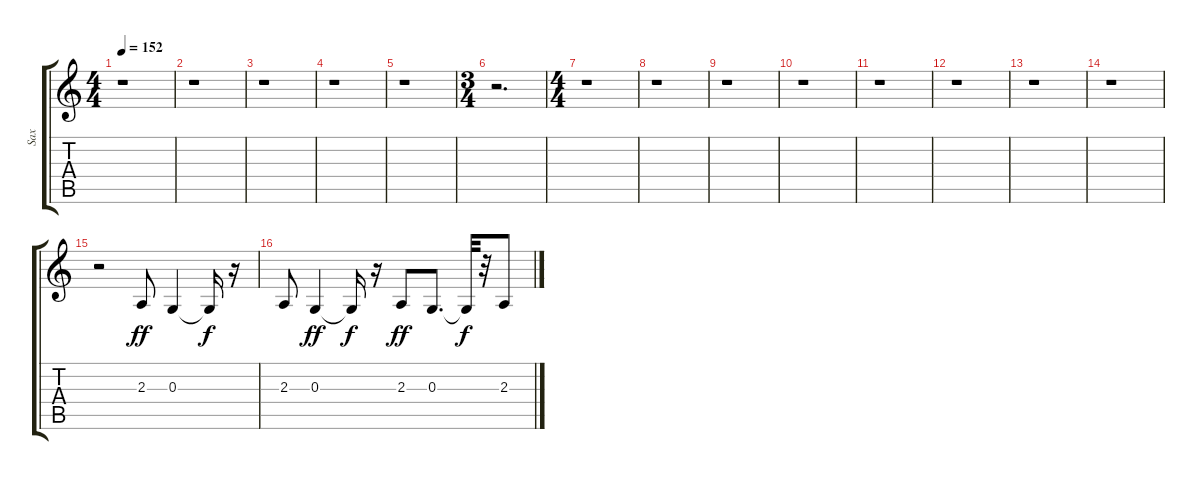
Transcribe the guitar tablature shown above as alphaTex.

\track ("Sax" "Sax") {instrument tenorsax}
\staff {score tabs}
\tuning (E4 B3 G3 D3 A2 E2) {hide}
\ts (4 4)
\tempo 152
\clef g2
\ks c
r.1{dy ff} |
r.1 |
r.1 |
r.1 |
r.1 |
\ts (3 4)
r.2{d} |
\ts (4 4)
r.1 |
r.1 |
r.1 |
r.1 |
r.1 |
r.1 |
r.1 |
r.1 |
r.2 2.3.8 0.3.4 0.3{t}.16{dy f} r.16 |
2.3.8 0.3.4{dy ff} 0.3{t}.16{dy f} r.16 2.3.8{dy ff} 0.3.8{d} 0.3{t}.32{dy f} r.32 2.3.8
